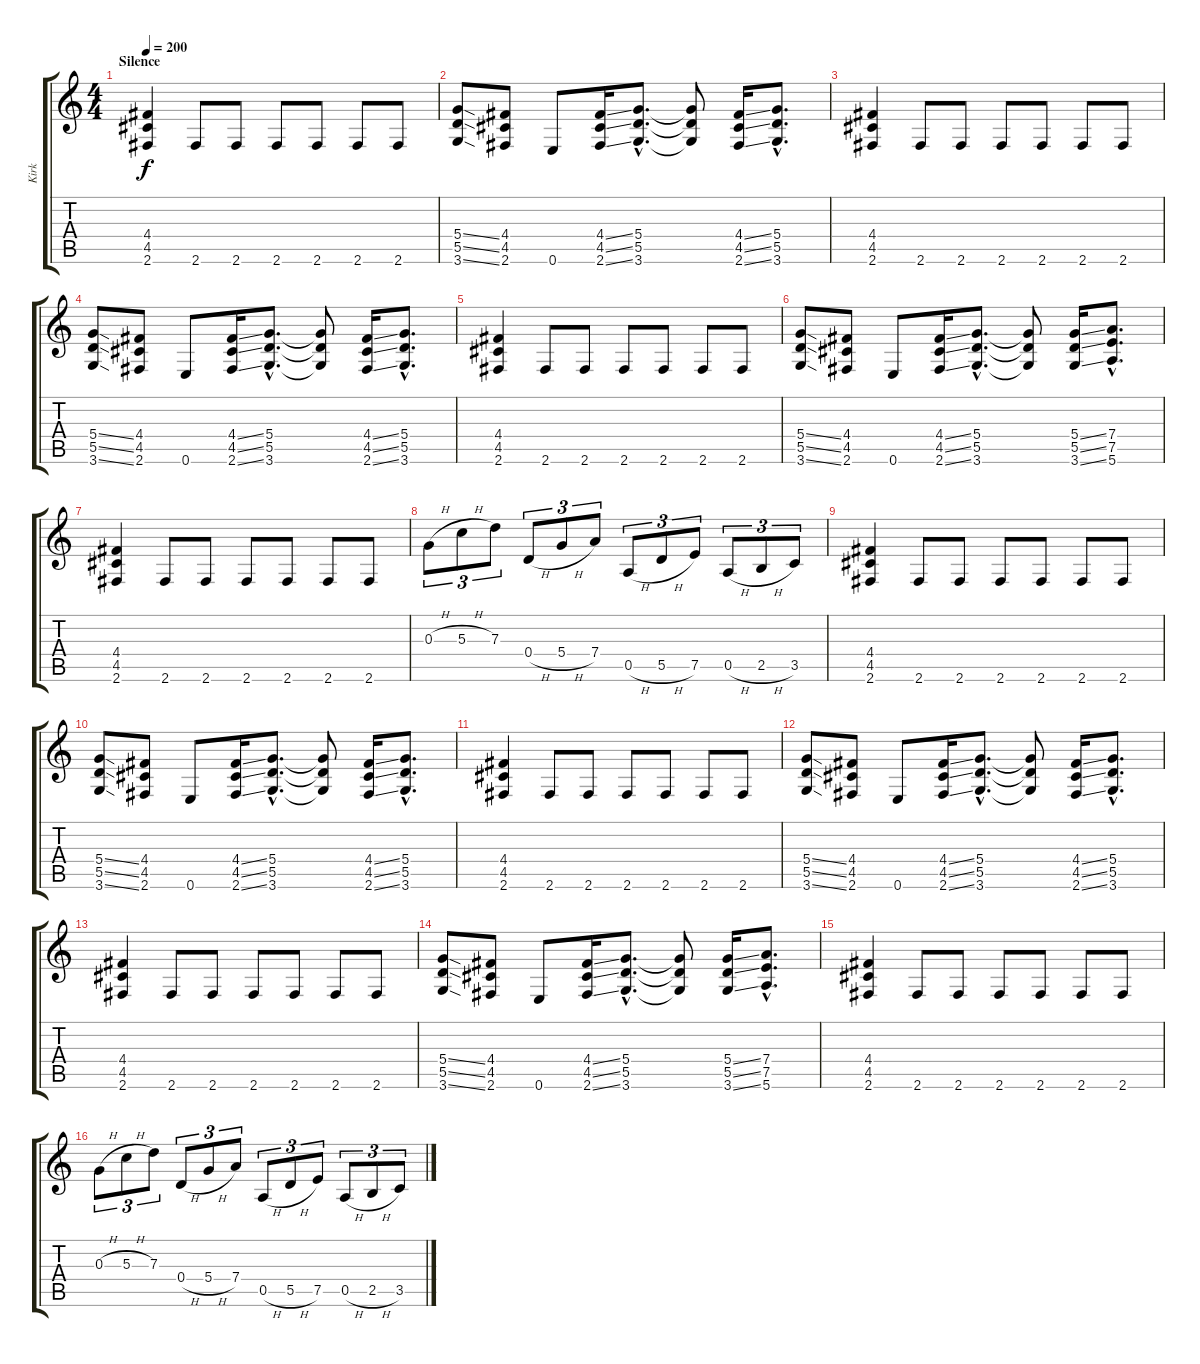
\track ("Kirk" "Kirk") {instrument distortionguitar}
\staff {score tabs}
\tuning (E4 B3 G3 D3 A2 E2) {hide}
\ts (4 4)
\section ("" "Silence")
\tempo 200
\clef g2
\ks c
(4.4 4.5 2.6).4{dy f} 2.6.8 2.6.8 2.6.8 2.6.8 2.6.8 2.6.8 |
(5.4{ss} 5.5{ss} 3.6{ss}).8 (4.4 4.5 2.6).8 0.6.8 (4.4{ss} 4.5{ss} 2.6{ss}).16 (5.4{hac} 5.5{hac} 3.6{hac}).8{d} (5.4{t} 5.5{t} 3.6{t}).8 (4.4{ss} 4.5{ss} 2.6{ss}).16 (5.4{hac} 5.5{hac} 3.6{hac}).8{d} |
(4.4 4.5 2.6).4 2.6.8 2.6.8 2.6.8 2.6.8 2.6.8 2.6.8 |
(5.4{ss} 5.5{ss} 3.6{ss}).8 (4.4 4.5 2.6).8 0.6.8 (4.4{ss} 4.5{ss} 2.6{ss}).16 (5.4{hac} 5.5{hac} 3.6{hac}).8{d} (5.4{t} 5.5{t} 3.6{t}).8 (4.4{ss} 4.5{ss} 2.6{ss}).16 (5.4{hac} 5.5{hac} 3.6{hac}).8{d} |
(4.4 4.5 2.6).4 2.6.8 2.6.8 2.6.8 2.6.8 2.6.8 2.6.8 |
(5.4{ss} 5.5{ss} 3.6{ss}).8 (4.4 4.5 2.6).8 0.6.8 (4.4{ss} 4.5{ss} 2.6{ss}).16 (5.4{hac} 5.5{hac} 3.6{hac}).8{d} (5.4{t} 5.5{t} 3.6{t}).8 (5.4{ss} 5.5{ss} 3.6{ss}).16 (7.4{hac} 7.5{hac} 5.6{hac}).8{d} |
(4.4 4.5 2.6).4 2.6.8 2.6.8 2.6.8 2.6.8 2.6.8 2.6.8 |
0.3{h}.8{tu (3 2)} 5.3{h}.8{tu (3 2)} 7.3.8{tu (3 2)} 0.4{h}.8{tu (3 2)} 5.4{h}.8{tu (3 2)} 7.4.8{tu (3 2)} 0.5{h}.8{tu (3 2)} 5.5{h}.8{tu (3 2)} 7.5.8{tu (3 2)} 0.5{h}.8{tu (3 2)} 2.5{h}.8{tu (3 2)} 3.5.8{tu (3 2)} |
(4.4 4.5 2.6).4 2.6.8 2.6.8 2.6.8 2.6.8 2.6.8 2.6.8 |
(5.4{ss} 5.5{ss} 3.6{ss}).8 (4.4 4.5 2.6).8 0.6.8 (4.4{ss} 4.5{ss} 2.6{ss}).16 (5.4{hac} 5.5{hac} 3.6{hac}).8{d} (5.4{t} 5.5{t} 3.6{t}).8 (4.4{ss} 4.5{ss} 2.6{ss}).16 (5.4{hac} 5.5{hac} 3.6{hac}).8{d} |
(4.4 4.5 2.6).4 2.6.8 2.6.8 2.6.8 2.6.8 2.6.8 2.6.8 |
(5.4{ss} 5.5{ss} 3.6{ss}).8 (4.4 4.5 2.6).8 0.6.8 (4.4{ss} 4.5{ss} 2.6{ss}).16 (5.4{hac} 5.5{hac} 3.6{hac}).8{d} (5.4{t} 5.5{t} 3.6{t}).8 (4.4{ss} 4.5{ss} 2.6{ss}).16 (5.4{hac} 5.5{hac} 3.6{hac}).8{d} |
(4.4 4.5 2.6).4 2.6.8 2.6.8 2.6.8 2.6.8 2.6.8 2.6.8 |
(5.4{ss} 5.5{ss} 3.6{ss}).8 (4.4 4.5 2.6).8 0.6.8 (4.4{ss} 4.5{ss} 2.6{ss}).16 (5.4{hac} 5.5{hac} 3.6{hac}).8{d} (5.4{t} 5.5{t} 3.6{t}).8 (5.4{ss} 5.5{ss} 3.6{ss}).16 (7.4{hac} 7.5{hac} 5.6{hac}).8{d} |
(4.4 4.5 2.6).4 2.6.8 2.6.8 2.6.8 2.6.8 2.6.8 2.6.8 |
0.3{h}.8{tu (3 2)} 5.3{h}.8{tu (3 2)} 7.3.8{tu (3 2)} 0.4{h}.8{tu (3 2)} 5.4{h}.8{tu (3 2)} 7.4.8{tu (3 2)} 0.5{h}.8{tu (3 2)} 5.5{h}.8{tu (3 2)} 7.5.8{tu (3 2)} 0.5{h}.8{tu (3 2)} 2.5{h}.8{tu (3 2)} 3.5.8{tu (3 2)}
